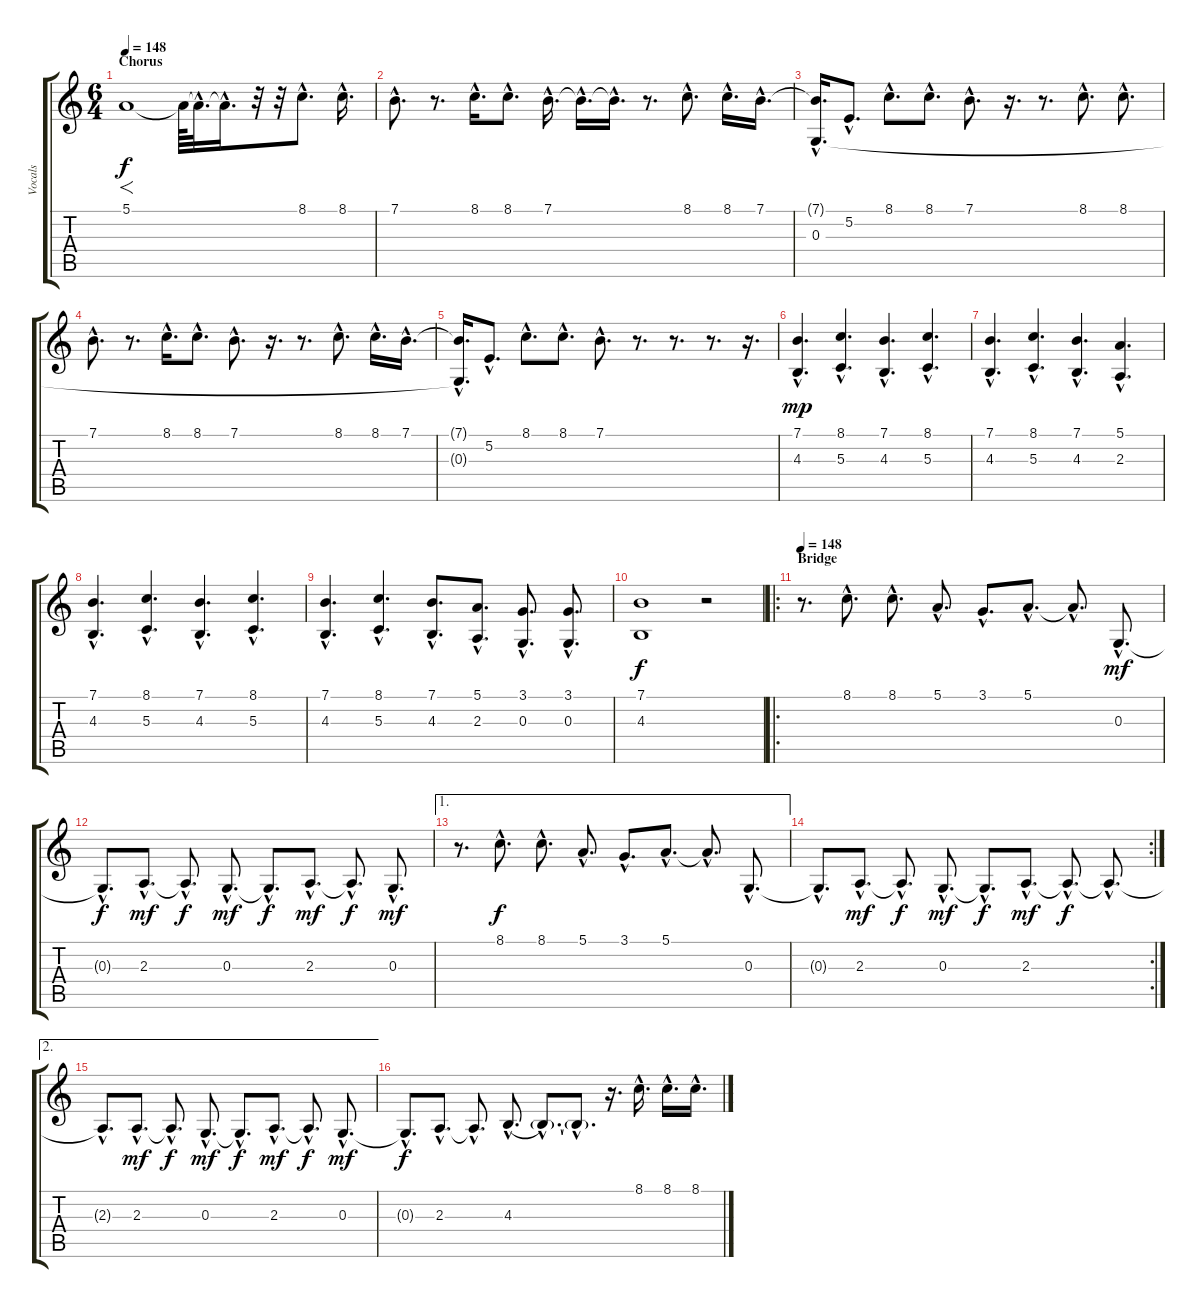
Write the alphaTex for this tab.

\track ("Vocals" "Vocals") {instrument lead5charang}
\staff {score tabs}
\tuning (E4 B3 G3 D3 A2 E2) {hide}
\ts (6 4)
\section ("" "Chorus")
\tempo 148
\clef g2
\ks c
5.1.1{f dy f} 5.1{t}.64 5.1{hac t}.32{d} 5.1{hac t}.16{d} r.32 r.32 8.1{hac}.8{d} 8.1{hac}.16{d} |
7.1{hac}.8{d} r.8{d} 8.1{hac}.16{d} 8.1{hac}.8{d} 7.1{hac}.16{d} 7.1{hac t}.16{d} 7.1{hac t}.16{d} r.8{d} 8.1{hac}.8{d} 8.1{hac}.16{d} 7.1{hac}.16{d} |
(7.1{hac t} 0.3{hac}).16{d} 5.2{hac}.8{d} 8.1{hac}.8{d} 8.1{hac}.8{d} 7.1{hac}.8{d} r.16{d} r.8{d} 8.1{hac}.8{d} 8.1{hac}.8{d} |
7.1{hac}.8{d} r.8{d} 8.1{hac}.16{d} 8.1{hac}.8{d} 7.1{hac}.8{d} r.16{d} r.8{d} 8.1{hac}.8{d} 8.1{hac}.16{d} 7.1{hac}.16{d} |
(7.1{hac t} 0.3{hac t}).16{d} 5.2{hac}.8{d} 8.1{hac}.8{d} 8.1{hac}.8{d} 7.1{hac}.8{d} r.8{d} r.8{d} r.8{d} r.16{d} |
(7.1{hac} 4.3{hac}).4{d dy mp} (8.1{hac} 5.3{hac}).4{d} (7.1{hac} 4.3{hac}).4{d} (8.1{hac} 5.3{hac}).4{d} |
(7.1{hac} 4.3{hac}).4{d} (8.1{hac} 5.3{hac}).4{d} (7.1{hac} 4.3{hac}).4{d} (5.1{hac} 2.3{hac}).4{d} |
(7.1{hac} 4.3{hac}).4{d} (8.1{hac} 5.3{hac}).4{d} (7.1{hac} 4.3{hac}).4{d} (8.1{hac} 5.3{hac}).4{d} |
(7.1{hac} 4.3{hac}).4{d} (8.1{hac} 5.3{hac}).4{d} (7.1{hac} 4.3{hac}).8{d} (5.1{hac} 2.3{hac}).8{d} (3.1{hac} 0.3{hac}).8{d} (3.1{hac} 0.3{hac}).8{d} |
(7.1 4.3).1{dy f} r.2 |
\ro
\section ("" "Bridge")
\tempo 148
r.8{d} 8.1{hac}.8{d} 8.1{hac}.8{d} 5.1{hac}.8{d} 3.1{hac}.8{d} 5.1{hac}.8{d} 5.1{hac t}.8{d} 0.3{hac}.8{d dy mf} |
0.3{hac t}.8{d dy f} 2.3{hac}.8{d dy mf} 2.3{hac t}.8{d dy f} 0.3{hac}.8{d dy mf} 0.3{hac t}.8{d dy f} 2.3{hac}.8{d dy mf} 2.3{hac t}.8{d dy f} 0.3{hac}.8{d dy mf} |
\ae 1
r.8{d} 8.1{hac}.8{d dy f} 8.1{hac}.8{d} 5.1{hac}.8{d} 3.1{hac}.8{d} 5.1{hac}.8{d} 5.1{hac t}.8{d} 0.3{hac}.8{d} |
\rc 2
0.3{hac t}.8{d} 2.3{hac}.8{d dy mf} 2.3{hac t}.8{d dy f} 0.3{hac}.8{d dy mf} 0.3{hac t}.8{d dy f} 2.3{hac}.8{d dy mf} 2.3{hac t}.8{d dy f} 2.3{hac t}.8{d} |
\ae 2
2.3{hac t}.8{d} 2.3{hac}.8{d dy mf} 2.3{hac t}.8{d dy f} 0.3{hac}.8{d dy mf} 0.3{hac t}.8{d dy f} 2.3{hac}.8{d dy mf} 2.3{hac t}.8{d dy f} 0.3{hac}.8{d dy mf} |
0.3{hac t}.8{d dy f} 2.3{hac}.8{d} 2.3{hac t}.8{d} 4.3{be (hold 0 0 60 0) hac}.8{d} 4.3{hac t}.8{d} 4.3{hac t}.8{d} r.16{d} 8.1{hac}.16{d} 8.1{hac}.16{d} 8.1{hac}.16{d}
